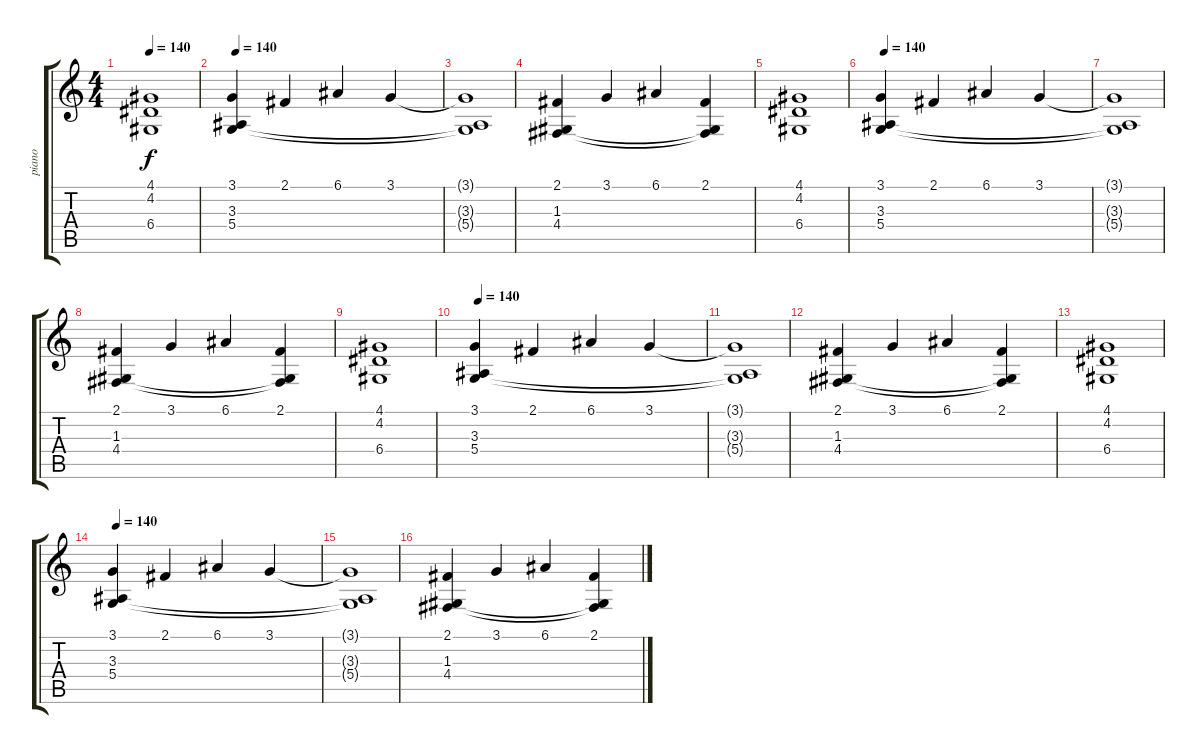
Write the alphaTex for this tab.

\track ("piano" "piano") {instrument electricpiano2}
\staff {score tabs}
\tuning (E4 B3 G3 D3 A2 E2) {hide}
\ts (4 4)
\tempo 140
\clef g2
\ks c
(4.1 4.2 6.4).1{dy f} |
\tempo 140
(3.1 3.3 5.4).4 2.1.4 6.1.4 3.1.4 |
(3.1{t} 3.3{t} 5.4{t}).1 |
(2.1 1.3 4.4).4 3.1.4 6.1.4 (2.1 1.3{t} 4.4{t}).4 |
(4.1 4.2 6.4).1 |
\tempo 140
(3.1 3.3 5.4).4 2.1.4 6.1.4 3.1.4 |
(3.1{t} 3.3{t} 5.4{t}).1 |
(2.1 1.3 4.4).4 3.1.4 6.1.4 (2.1 1.3{t} 4.4{t}).4 |
(4.1 4.2 6.4).1 |
\tempo 140
(3.1 3.3 5.4).4 2.1.4 6.1.4 3.1.4 |
(3.1{t} 3.3{t} 5.4{t}).1 |
(2.1 1.3 4.4).4 3.1.4 6.1.4 (2.1 1.3{t} 4.4{t}).4 |
(4.1 4.2 6.4).1 |
\tempo 140
(3.1 3.3 5.4).4 2.1.4 6.1.4 3.1.4 |
(3.1{t} 3.3{t} 5.4{t}).1 |
(2.1 1.3 4.4).4 3.1.4 6.1.4 (2.1 1.3{t} 4.4{t}).4
